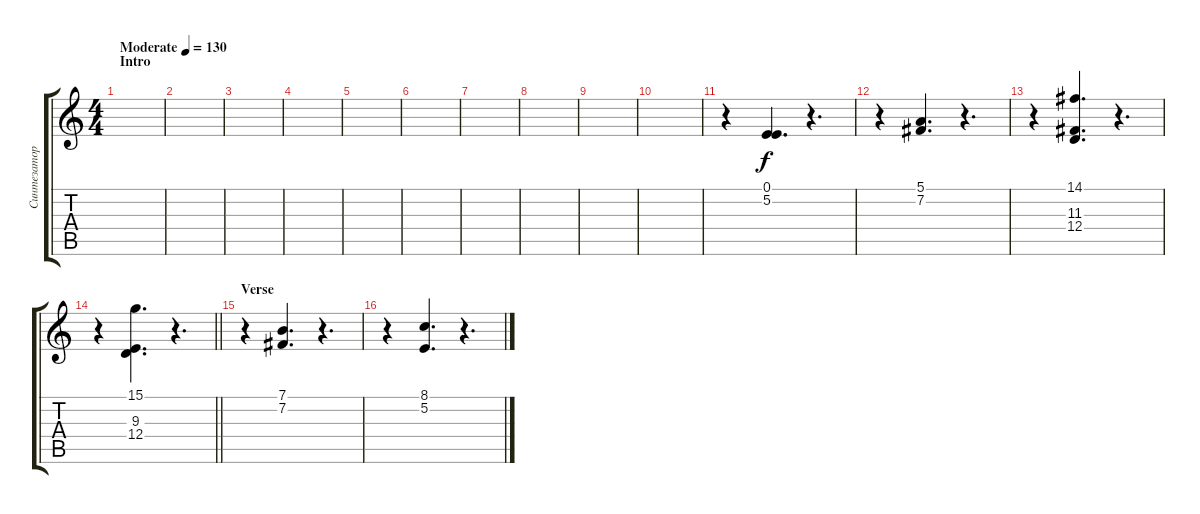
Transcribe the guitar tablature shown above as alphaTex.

\track ("Синтезатор" "Синтезатор") {instrument synthstrings2}
\staff {score tabs}
\tuning (E4 B3 G3 D3 A2 E2) {hide}
\ts (4 4)
\section ("" "Intro")
\tempo (130 "Moderate")
\clef g2
\ks c
|
|
|
|
|
|
|
|
|
|
r.4 (0.1 5.2).4{d} r.4{d} |
r.4 (5.1 7.2).4{d} r.4{d} |
r.4 (14.1 11.3 12.4).4{d} r.4{d} |
\barLineRight lightlight
r.4 (15.1 9.3 12.4).4{d} r.4{d} |
\section ("" "Verse")
r.4 (7.1 7.2).4{d} r.4{d} |
r.4 (8.1 5.2).4{d} r.4{d}
